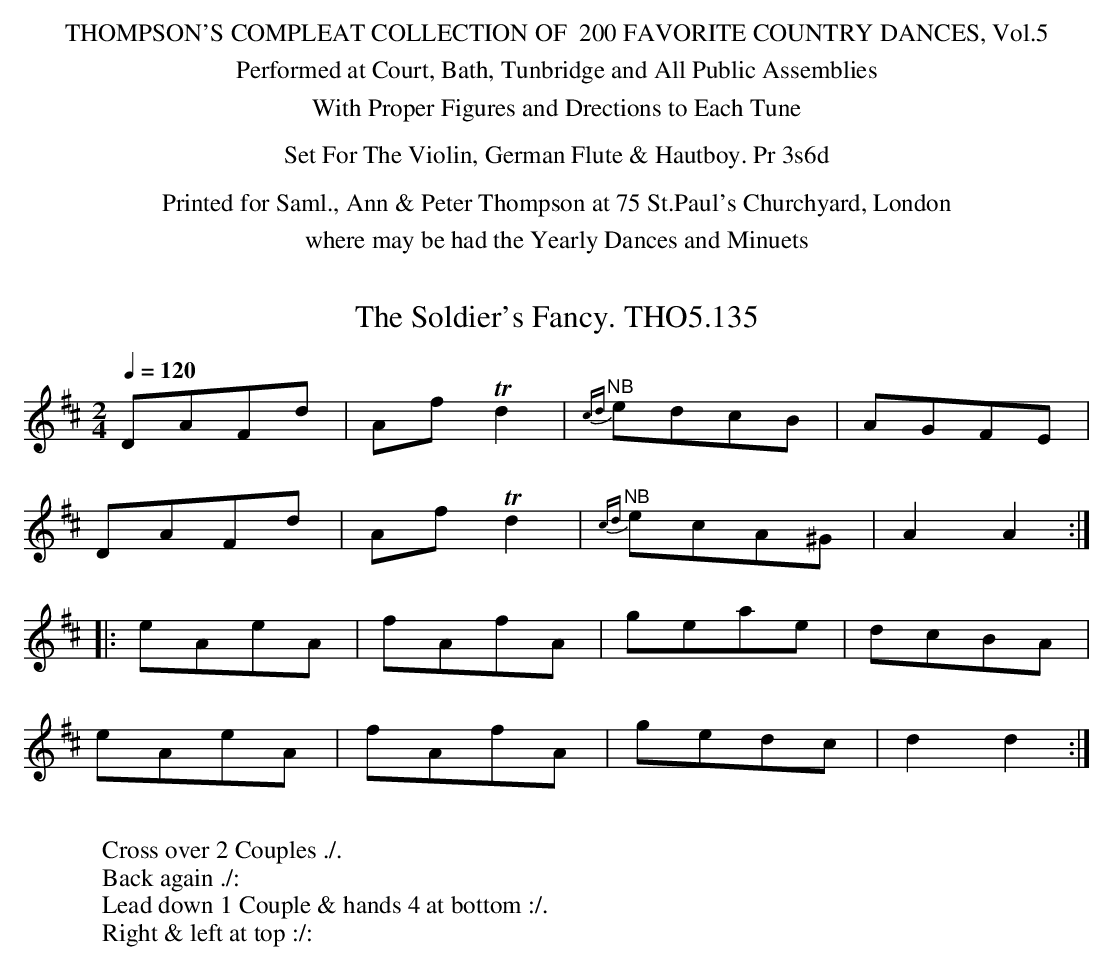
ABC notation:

X:1
T:Soldier's Fancy. THO5.135, The
M:2/4
L:1/8
Q:1/4=120
K:D
DAFd|Af Td2|"^NB"{cd}edcB|AGFE|
DAFd|Af Td2|"^NB"{cd}ecA^G|A2A2:|
|:eAeA|fAfA|geae|dcBA|
eAeA|fAfA|gedc|d2d2:|
W:
W:Cross over 2 Couples ./.
W:Back again ./:
W:Lead down 1 Couple & hands 4 at bottom :/.
W:Right & left at top :/:
